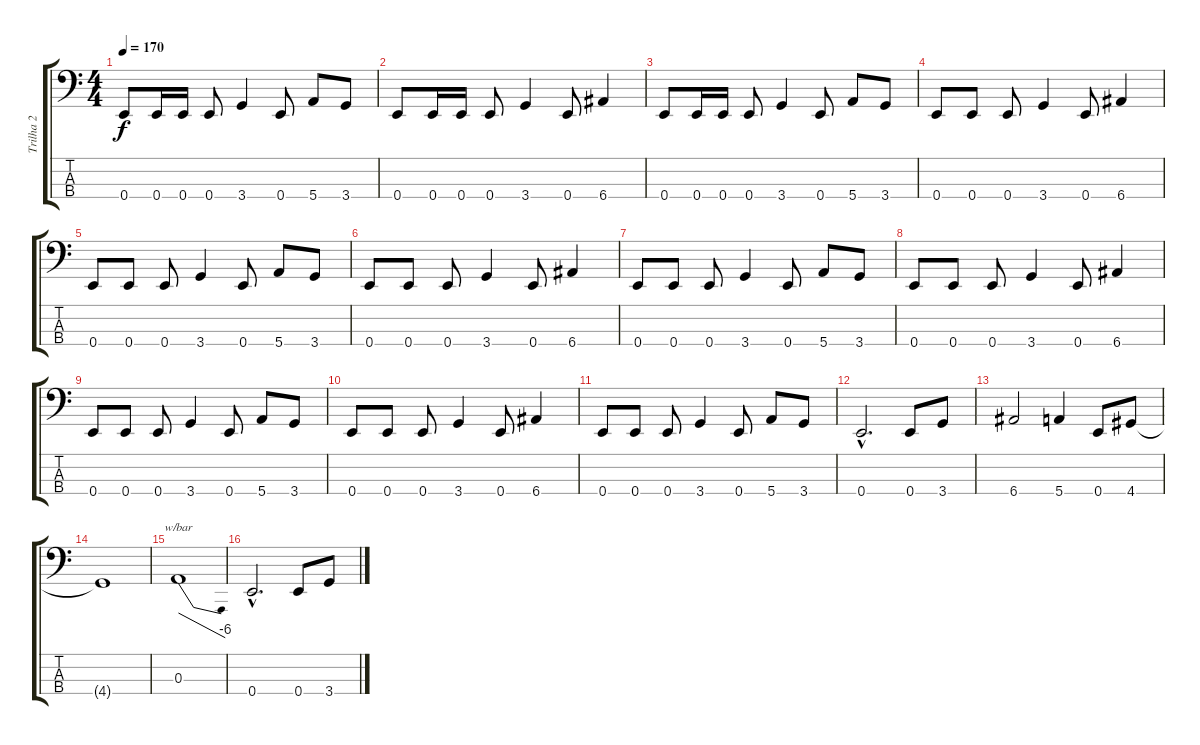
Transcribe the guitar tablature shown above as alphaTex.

\track ("Trilha 2" "Trilha 2") {instrument slapbass2}
\staff {score tabs}
\tuning (G2 D2 A1 E1) {hide}
\ts (4 4)
\tempo 170
\clef f4
\ks c
0.4.8{dy f} 0.4.16 0.4.16 0.4.8 3.4.4 0.4.8 5.4.8 3.4.8 |
0.4.8 0.4.16 0.4.16 0.4.8 3.4.4 0.4.8 6.4.4 |
0.4.8 0.4.16 0.4.16 0.4.8 3.4.4 0.4.8 5.4.8 3.4.8 |
0.4.8 0.4.8 0.4.8 3.4.4 0.4.8 6.4.4 |
0.4.8 0.4.8 0.4.8 3.4.4 0.4.8 5.4.8 3.4.8 |
0.4.8 0.4.8 0.4.8 3.4.4 0.4.8 6.4.4 |
0.4.8 0.4.8 0.4.8 3.4.4 0.4.8 5.4.8 3.4.8 |
0.4.8 0.4.8 0.4.8 3.4.4 0.4.8 6.4.4 |
0.4.8 0.4.8 0.4.8 3.4.4 0.4.8 5.4.8 3.4.8 |
0.4.8 0.4.8 0.4.8 3.4.4 0.4.8 6.4.4 |
0.4.8 0.4.8 0.4.8 3.4.4 0.4.8 5.4.8 3.4.8 |
0.4{hac}.2{d} 0.4.8 3.4.8 |
6.4.2 5.4.4 0.4.8 4.4.8 |
4.4{t}.1 |
0.3.1{tbe (dive default 0 0 60 -24)} |
0.4{hac}.2{d} 0.4.8 3.4.8
